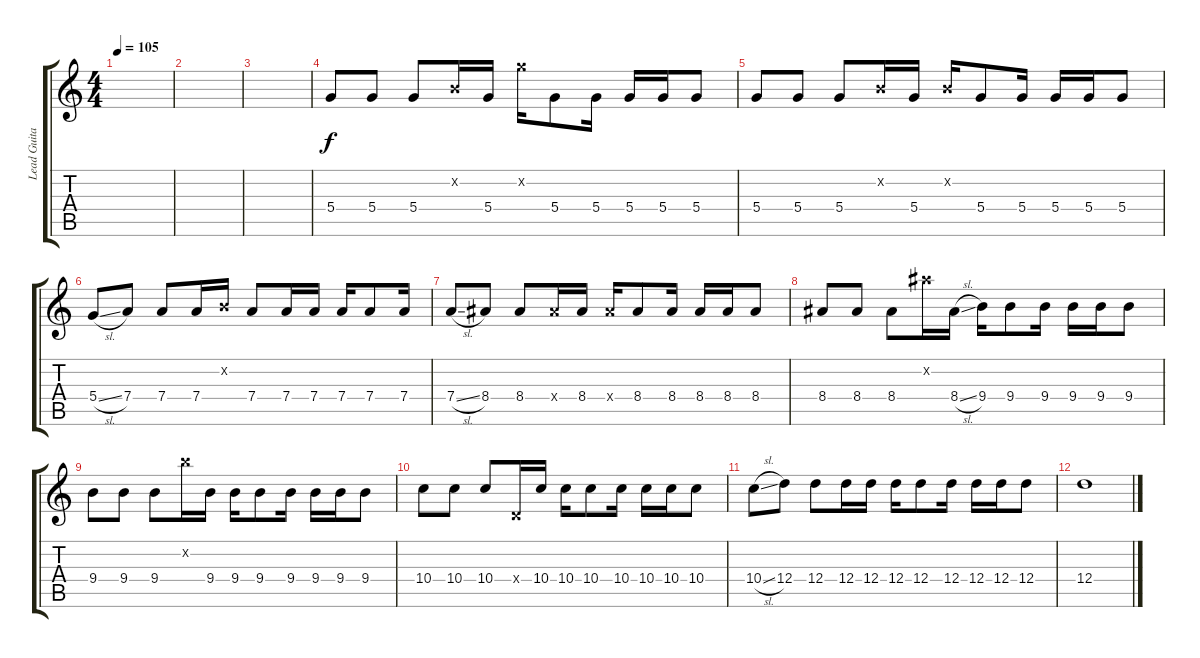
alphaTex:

\track ("Lead Guitar" "Lead Guita") {instrument overdrivenguitar}
\staff {score tabs}
\tuning (E4 B3 G3 D3 A2 E2) {hide}
\ts (4 4)
\tempo 105
\clef g2
\ks c
|
|
|
5.4.8 5.4.8 5.4.8 0.2{x}.16 5.4.16 8.2{x}.16 5.4.8 5.4.16 5.4.16 5.4.16 5.4.8 |
5.4.8 5.4.8 5.4.8 0.2{x}.16 5.4.16 0.2{x}.16 5.4.8 5.4.16 5.4.16 5.4.16 5.4.8 |
5.4{sl}.8 7.4.8 7.4.8 7.4.16 0.2{x}.16 7.4.8 7.4.16 7.4.16 7.4.16 7.4.8 7.4.16 |
7.4{sl}.8 8.4.8 8.4.8 8.4{x}.16 8.4.16 8.4{x}.16 8.4.8 8.4.16 8.4.16 8.4.16 8.4.8 |
8.4.8 8.4.8 8.4.8 11.2{x}.16 8.4{sl}.16 9.4.16 9.4.8 9.4.16 9.4.16 9.4.16 9.4.8 |
9.4.8 9.4.8 9.4.8 12.2{x}.16 9.4.16 9.4.16 9.4.8 9.4.16 9.4.16 9.4.16 9.4.8 |
10.4.8 10.4.8 10.4.8 0.4{x}.16 10.4.16 10.4.16 10.4.8 10.4.16 10.4.16 10.4.16 10.4.8 |
10.4{sl}.8 12.4.8 12.4.8 12.4.16 12.4.16 12.4.16 12.4.8 12.4.16 12.4.16 12.4.16 12.4.8 |
12.4.1
